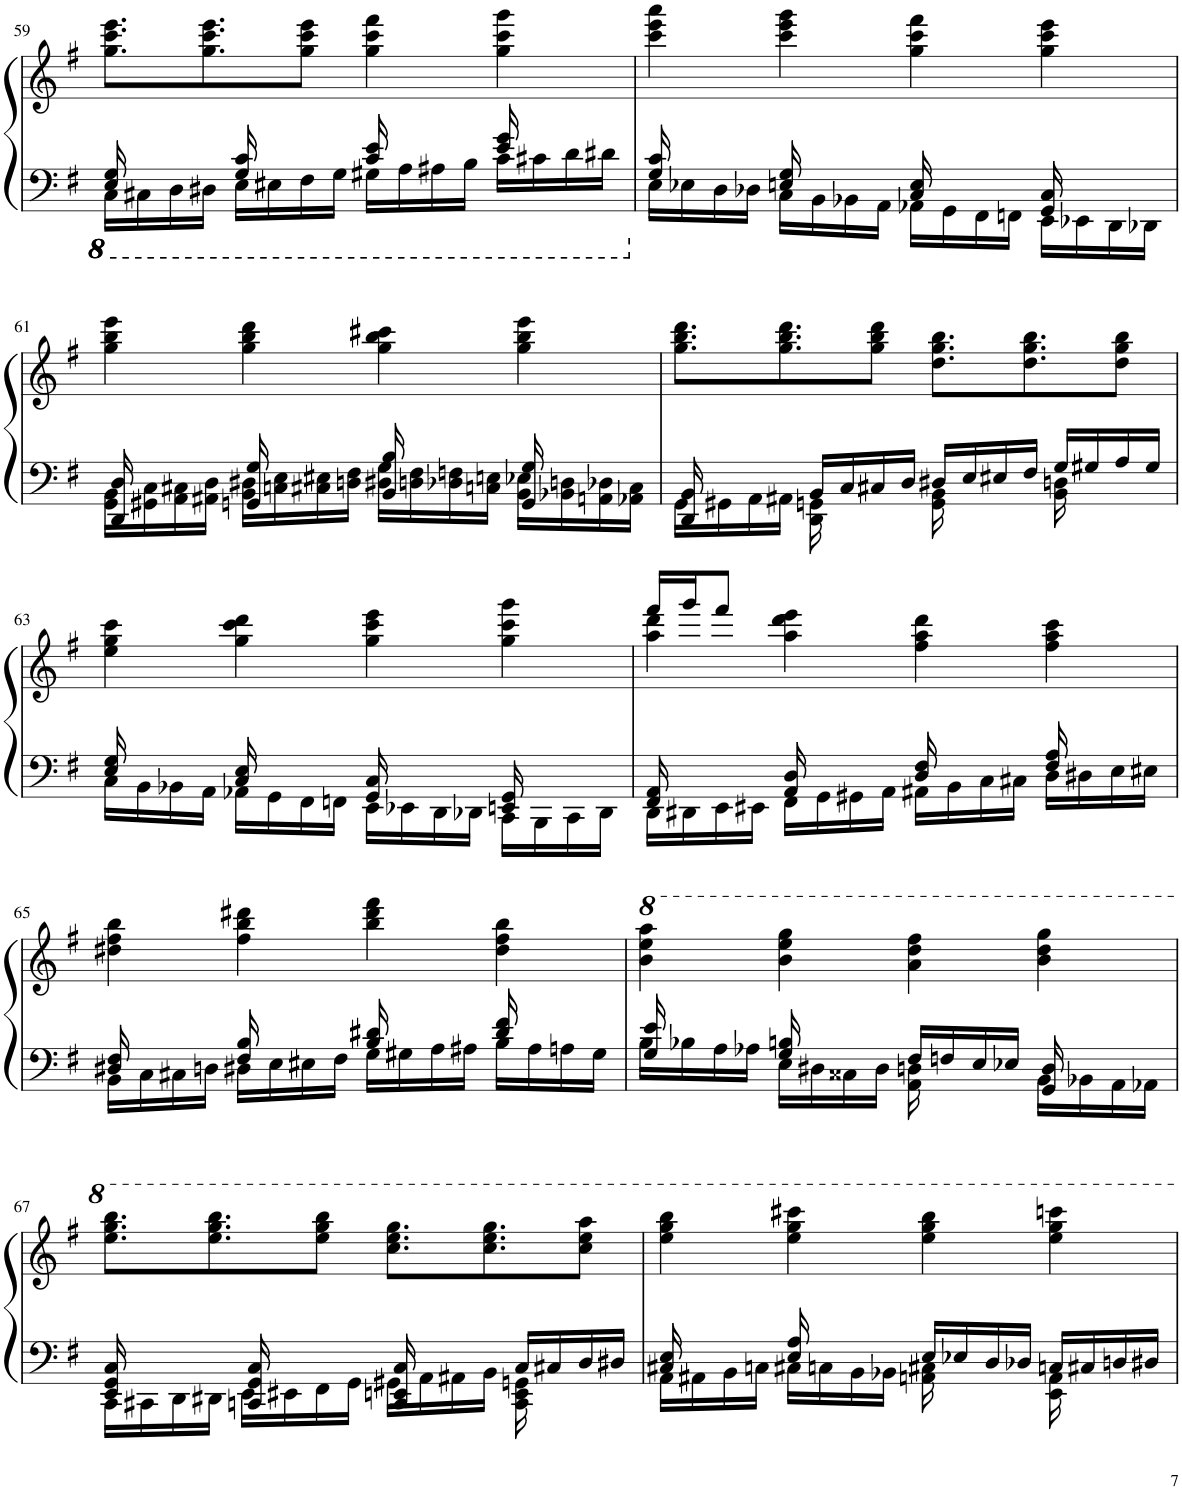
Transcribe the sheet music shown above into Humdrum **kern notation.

**kern	**kern
*part1	*part1
*staff2	*staff1
*I"Piano	*
*I'Pno.	*
!!LO:PB:g=z
*clefF4	*clefG2
*k[f#]	*k[f#]
*M4/4	*M4/4
=59	=59
*^	*
16CC\LL	16EE/ 16GG/	8.gg\ 8.ccc\ 8.eee\L
16CC#X\	8.ryy	.
16DD\	.	.
16DD#X\JJ	.	8.gg\ 8.ccc\ 8.eee\
16EE\LL	16GG/ 16C/	.
16EE#X\	8.ryy	.
16FF#\	.	8gg\ 8ccc\ 8eee\J
16GG\JJ	.	.
16GG#X\LL	16C/ 16E/	4gg\ 4ccc\ 4fff#\
16AA\	8.ryy	.
16AA#X\	.	.
16BB\JJ	.	.
16C\LL	16E/ 16G/	4gg\ 4ccc\ 4ggg\
16C#X\	8.ryy	.
16D\	.	.
16D#X\JJ	.	.
=60	=60	=60
16E\LL	16G/ 16c/	4ccc\ 4eee\ 4aaa\
16E-X\	8.ryy	.
16D\	.	.
16D-X\JJ	.	.
16C\LL	16En/ 16G/	4ccc\ 4eee\ 4ggg\
16BB\	8.ryy	.
16BB-X\	.	.
16AA\JJ	.	.
16AA-X\LL	16C/ 16E/	4gg\ 4ccc\ 4fff#\
16GG\	8.ryy	.
16FF#\	.	.
16FFn\JJ	.	.
16EE\LL	16GG/ 16C/	4gg\ 4ccc\ 4eee\
16EE-X\	8.ryy	.
16DD\	.	.
16DD-X\JJ	.	.
!!LO:LB:g=z
=61	=61	=61
16GG\ 16BB\LL	16DD/ 16D/	4gg\ 4bb\ 4eee\
16GG#X\ 16C\	8.ryy	.
16AA\ 16C#X\	.	.
16AA#X\ 16D\JJ	.	.
16BB\ 16D#X\LL	16GGn/ 16G/	4gg\ 4bb\ 4ddd\
16Cn\ 16E\	8.ryy	.
16C#X\ 16E#X\	.	.
16Dn\ 16F#\JJ	.	.
16D#X\ 16G\LL	16BB/ 16B/	4gg\ 4bb\ 4ccc#X\
16Dn\ 16F#\	8.ryy	.
16D-X\ 16Fn\	.	.
16Cn\ 16En\JJ	.	.
16BB\ 16E-X\LL	16GG/ 16G/	4gg\ 4bb\ 4eee\
16BB-X\ 16Dn\	8.ryy	.
16AAn\ 16D-X\	.	.
16AA-X\ 16C\JJ	.	.
=62	=62	=62
16GG\LL	16DD/ 16BB/	8.gg\ 8.bb\ 8.ddd\L
16GG#X\	8.ryy	.
16AA\	.	.
16AA#X\JJ	.	8.gg\ 8.bb\ 8.ddd\
16BB/LL	16DD\ 16GGn\	.
16C/	8.ryy	.
16C#X/	.	8gg\ 8bb\ 8ddd\J
16D/JJ	.	.
16D#X/LL	16GG\ 16BB\	8.dd\ 8.gg\ 8.bb\L
16E/	8.ryy	.
16E#X/	.	.
16F#/JJ	.	8.dd\ 8.gg\ 8.bb\
16G/LL	16BB\ 16Dn\	.
16G#X/	8.ryy	.
16A/	.	8dd\ 8gg\ 8bb\J
16G#/JJ	.	.
!!LO:LB:g=z
=63	=63	=63
16C\LL	16E/ 16G/	4ee\ 4gg\ 4ccc\
16BB\	8.ryy	.
16BB-X\	.	.
16AA\JJ	.	.
16AA-X\LL	16C/ 16E/	4gg\ 4ccc\ 4ddd\
16GG\	8.ryy	.
16FF#\	.	.
16FFn\JJ	.	.
16EE\LL	16GG/ 16C/	4gg\ 4ccc\ 4eee\
16EE-X\	8.ryy	.
16DD\	.	.
16DD-X\JJ	.	.
16CC\LL	16EEn/ 16GG/	4gg\ 4ccc\ 4ggg\
16BBB\	8.ryy	.
16CC\	.	.
16DD-\JJ	.	.
=64	=64	=64
*	*	*^
16DD\LL	16FF#/ 16AA/	16fff#/LL	4aa\ 4ddd\
16DD#X\	8.ryy	16ggg/J	.
16EE\	.	8fff#/J	.
16EE#X\JJ	.	.	.
16FF#\LL	16AA/ 16D/	4aa\ 4ddd\ 4eee\	2.ryy
16GG\	8.ryy	.	.
16GG#X\	.	.	.
16AA\JJ	.	.	.
16AA#X\LL	16D/ 16F#/	4ff#\ 4aa\ 4ddd\	.
16BB\	8.ryy	.	.
16C\	.	.	.
16C#X\JJ	.	.	.
16D\LL	16F#/ 16A/	4ff#\ 4aa\ 4ccc\	.
16D#X\	8.ryy	.	.
16E\	.	.	.
16E#X\JJ	.	.	.
*	*	*v	*v
!!LO:LB:g=z
=65	=65	=65
16BB\LL	16D#X/ 16F#/	4dd#X\ 4ff#\ 4bb\
16C\	8.ryy	.
16C#X\	.	.
16Dn\JJ	.	.
16D#X\LL	16F#/ 16B/	4ff#\ 4bb\ 4ddd#X\
16E\	8.ryy	.
16E#X\	.	.
16F#\JJ	.	.
16G\LL	16B/ 16d#X/	4bb\ 4ddd#\ 4fff#\
16G#X\	8.ryy	.
16A\	.	.
16A#X\JJ	.	.
16B\LL	16d#/ 16f#/	4dd#\ 4ff#\ 4bb\
16A#\	8.ryy	.
16An\	.	.
16G#\JJ	.	.
=66	=66	=66
16B\LL	16G/ 16e/	4bb\ 4eee\ 4aaa\
16B-X\	8.ryy	.
16A\	.	.
16A-X\JJ	.	.
16E\LL	16G/ 16Bn/	4bb\ 4eee\ 4ggg\
16D#X\	8.ryy	.
16C##X\	.	.
16D#\JJ	.	.
16F#/LL	16AA\ 16Dn\	4aa\ 4ddd\ 4fff#\
16Fn/	8.ryy	.
16E/	.	.
16E-X/JJ	.	.
16BB\LL	16GG/ 16D/	4bb\ 4ddd\ 4ggg\
16BB-X\	8.ryy	.
16AA\	.	.
16AA-X\JJ	.	.
!!LO:LB:g=z
=67	=67	=67
16CC\LL	16EE/ 16GG/ 16C/	8.eee\ 8.ggg\ 8.bbb\L
16CC#X\	8.ryy	.
16DD\	.	.
16DD#X\JJ	.	8.eee\ 8.ggg\ 8.bbb\
16EE\LL	16CCn/ 16GG/ 16C/	.
16EE#X\	8.ryy	.
16FF#\	.	8eee\ 8ggg\ 8bbb\J
16GG\JJ	.	.
16GG#X\LL	16CC/ 16EEn/ 16C/	8.ccc\ 8.eee\ 8.ggg\L
16AA\	8.ryy	.
16AA#X\	.	.
16BB\JJ	.	8.ccc\ 8.eee\ 8.ggg\
16C/LL	16CC\ 16EE\ 16GGn\	.
16C#X/	8.ryy	.
16D/	.	8ccc\ 8eee\ 8aaa\J
16D#X/JJ	.	.
=68	=68	=68
16AA\LL	16C#X/ 16E/	4eee\ 4ggg\ 4bbb\
16AA#X\	8.ryy	.
16BB\	.	.
16Cn\JJ	.	.
16C#X\LL	16E/ 16A/	4eee\ 4ggg\ 4cccc#X\
16Cn\	8.ryy	.
16BB\	.	.
16BB-X\JJ	.	.
16E/LL	16AAn\ 16C#X\	4eee\ 4ggg\ 4bbb\
16E-X/	8.ryy	.
16D/	.	.
16D-X/JJ	.	.
16Cn/LL	16EE\ 16AA\	4eee\ 4ggg\ 4ccccn\
16C#X/	8.ryy	.
16Dn/	.	.
16D#X/JJ	.	.
*v	*v	*
=	=
*-	*-
